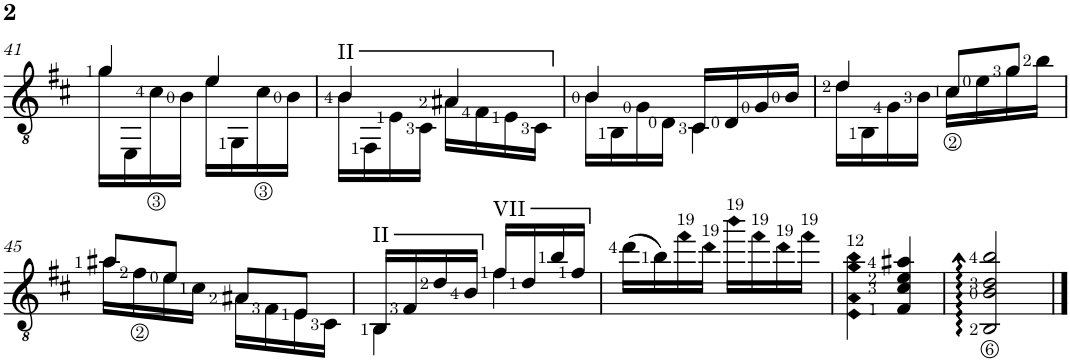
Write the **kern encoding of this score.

**kern	**kern
*part2	*part1
*staff2	*staff1
*I"Classical Guitar	*I"Classical Guitar
!!LO:PB:g=z
*clefGv2	*clefGv2
*k[f#c#]	*k[f#c#]
*	*b:
*M2/4	*M2/4
=41	=41
*^	*^
*	*^	*	*
4g	16r	8r	16g\LL	4g/
.	4EE	.	16EE\	.
.	.	16c#\LL	16c#<\	.
.	.	16B\JJ	16B\JJ	.
4e	.	8r	16e\LL	4e/
.	8.G	.	16GG\	.
.	.	16c#\LL	16c#<\	.
.	.	16B\JJ	16B\JJ	.
=42	=42	=42	=42	=42
!	!	!	!LO:TX:a:t=II	!
4B	16r	8r	16B\LL	4B/
.	4FF#	.	16FF#\	.
.	.	16E/LL	16E\	.
.	.	16C#/JJ	16C#\JJ	.
4A#X	.	16r	16A#X\LL	4A#/
.	8.ryy	16F#/LL	16F#\	.
.	.	16E/	16E\	.
.	.	16C#/JJ	16C#\JJ	.
=43	=43	=43	=43	=43
*	*	*^	*	*
!	!	!	!LO:N:vis=4	!	!
4B	16r	8r	4.r	16B\LL	4B/
.	8.BB	.	.	16BB\	.
.	.	16G/LL	.	16G\	.
.	.	16D/JJ	.	16D\JJ	.
4C#	16C#	16r	.	16C#/LL	4C#\
.	16r	8.D	.	16D/	.
.	16r	.	8G	16G/	.
.	16B	.	.	16B/JJ	.
=44	=44	=44	=44	=44	=44
!	!	!	!LO:N:vis=8	!	!
4d	16r	8r	8.r	16d\LL	4d/
.	8.BB	.	.	16BB\	.
.	.	4G	.	16G\	.
.	.	.	16B	16B\JJ	.
4c#	16r	.	4r	16c#\LL	8c#/L
.	16e\LL	.	.	16e\	.
.	16g\	8r	.	16g\	8g/J
.	16b\JJ	.	.	16b\JJ	.
*	*	*v	*v	*	*
!!LO:LB:g=z	!!
=45	=45	=45	=45	=45
16a#X\LL	2r	2r	16a#X\LL	8a#/L
16f#\J	.	.	16f#\	.
16e\L	.	.	16e\	8e/J
16c#\JJ	.	.	16c#\JJ	.
16A#X/LL	.	.	16A#X\LL	8A#/L
16F#/J	.	.	16F#\	.
16E/L	.	.	16E\	8E/J
16C#/JJ	.	.	16C#\JJ	.
*	*v	*v	*	*
=46	=46	=46	=46
!	!	!LO:TX:a:t=II	!
16r	4BB	16BB/LL	4BB\
16F#/LL	.	16F#/	.
16d/	.	16d/	.
16B/JJ	.	16B/JJ	.
!	!	!LO:TX:a:t=VII	!
16f#\LL	4r	16f#/LL	4f#\
16d\J	.	16d/	.
16b\L	.	16b/	.
16f#\JJ	.	16f#/JJ	.
*v	*v	*	*
*	*v	*v
=47	=47
(16dd\LL	(16dd\LL
16b\J)	16b\)
!	!LO:TX:a:t=19
16ff#\L	16ff#\
!	!LO:TX:a:t=19
16dd\JJ	16dd\JJ
!	!LO:TX:a:t=19
16bb\LL	16bb\LL
!	!LO:TX:a:t=19
16ff#\J	16ff#\
!	!LO:TX:a:t=19
16dd\L	16dd\
!	!LO:TX:a:t=19
16ff#\JJ	16ff#\JJ
=48	=48
!	!LO:TX:a:t=12
4B 4e 4g 4b	4E\ 4A\ 4g\ 4b\
4F# 4c# 4e 4a#X	4F#/ 4c#/ 4e/ 4a#X/
=49	=49
2BB::< 2B::< 2d::< 2b::<	2BB/::< 2B/::< 2d/::< 2b/::<
==	==
*-	*-
